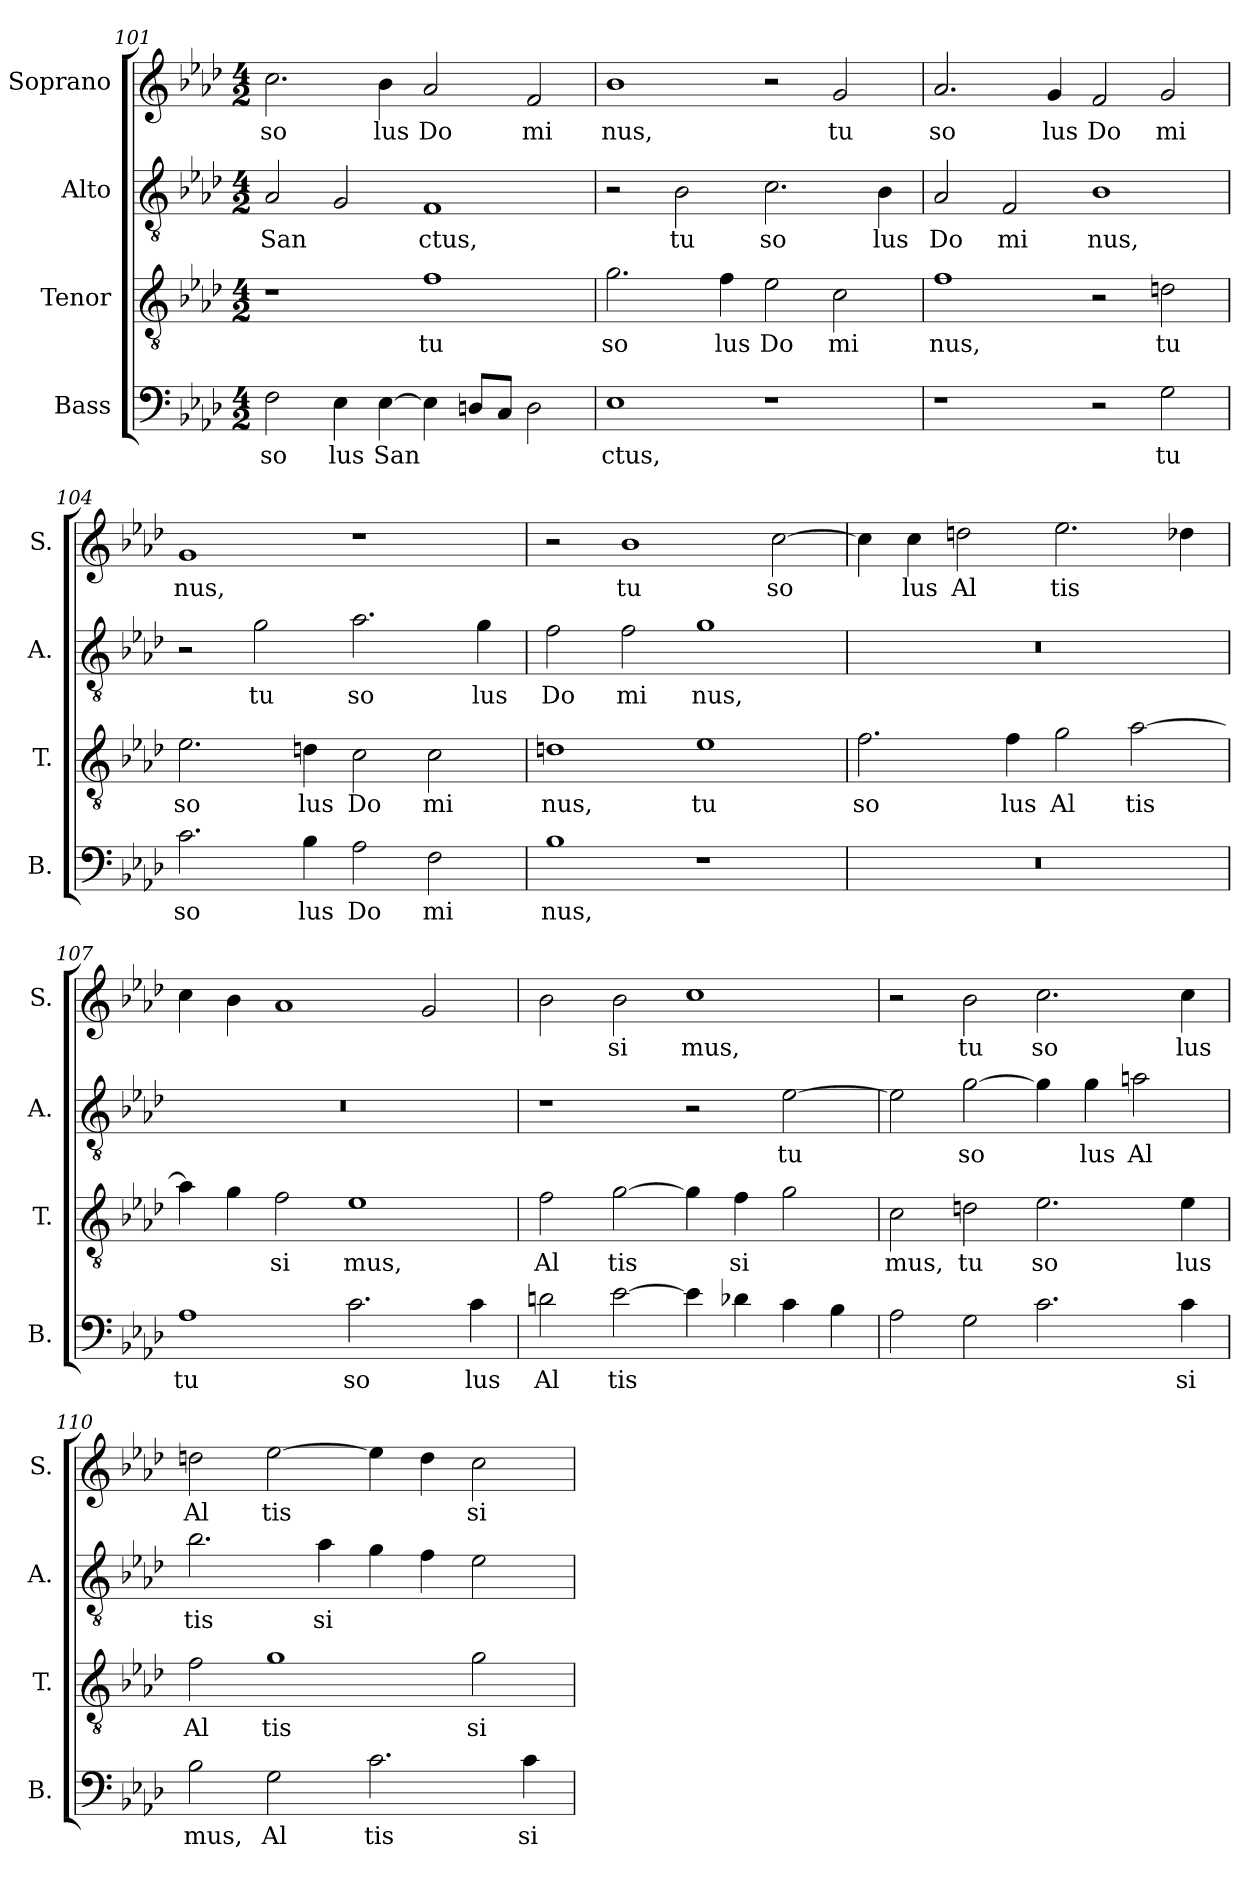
**kern	**text	**kern	**text	**kern	**text	**kern	**text
*part4	*part4	*part3	*part3	*part2	*part2	*part1	*part1
*staff4	*staff4	*staff3	*staff3	*staff2	*staff2	*staff1	*staff1
*I"Bass	*	*I"Tenor	*	*I"Alto	*	*I"Soprano	*
*I'B.	*	*I'T.	*	*I'A.	*	*I'S.	*
!!LO:LB:g=z
*clefF4	*	*clefGv2	*	*clefGv2	*	*clefG2	*
*k[b-e-a-d-]	*	*k[b-e-a-d-]	*	*k[b-e-a-d-]	*	*k[b-e-a-d-]	*
*M4/2	*	*M4/2	*	*M4/2	*	*M4/2	*
=101	=101	=101	=101	=101	=101	=101	=101
!	!LO:LY:b	!	!	!	!LO:LY:b	!	!LO:LY:b
2F\	so	1r	.	2A-/	San	2.cc\	so
!	!LO:LY:b	!	!	!	!	!	!
4E-\	lus	.	.	2G/	.	.	.
!	!LO:LY:b	!	!	!	!	!	!LO:LY:b
[4E-\	San	.	.	.	.	4b-\	lus
!	!	!	!LO:LY:b	!	!LO:LY:b	!	!LO:LY:b
4E-\]	.	1f	tu	1F	ctus,	2a-/	Do
8Dn/L	.	.	.	.	.	.	.
8C/J	.	.	.	.	.	.	.
!	!	!	!	!	!	!	!LO:LY:b
2D\	.	.	.	.	.	2f/	mi
=102	=102	=102	=102	=102	=102	=102	=102
!	!LO:LY:b	!	!LO:LY:b	!	!	!	!LO:LY:b
1E-	ctus,	2.g\	so	2r	.	1b-	nus,
!	!	!	!	!	!LO:LY:b	!	!
.	.	.	.	2B-\	tu	.	.
!	!	!	!LO:LY:b	!	!	!	!
.	.	4f\	lus	.	.	.	.
!	!	!	!LO:LY:b	!	!LO:LY:b	!	!
1r	.	2e-\	Do	2.c\	so	2r	.
!	!	!	!LO:LY:b	!	!	!	!LO:LY:b
.	.	2c\	mi	.	.	2g/	tu
!	!	!	!	!	!LO:LY:b	!	!
.	.	.	.	4B-\	lus	.	.
=103	=103	=103	=103	=103	=103	=103	=103
!	!	!	!LO:LY:b	!	!LO:LY:b	!	!LO:LY:b
1r	.	1f	nus,	2A-/	Do	2.a-/	so
!	!	!	!	!	!LO:LY:b	!	!
.	.	.	.	2F/	mi	.	.
!	!	!	!	!	!	!	!LO:LY:b
.	.	.	.	.	.	4g/	lus
!	!	!	!	!	!LO:LY:b	!	!LO:LY:b
2r	.	2r	.	1B-	nus,	2f/	Do
!	!LO:LY:b	!	!LO:LY:b	!	!	!	!LO:LY:b
2G\	tu	2dn\	tu	.	.	2g/	mi
=104	=104	=104	=104	=104	=104	=104	=104
!	!LO:LY:b	!	!LO:LY:b	!	!	!	!LO:LY:b
2.c\	so	2.e-\	so	2r	.	1g	nus,
!	!	!	!	!	!LO:LY:b	!	!
.	.	.	.	2g\	tu	.	.
!	!LO:LY:b	!	!LO:LY:b	!	!	!	!
4B-\	lus	4dn\	lus	.	.	.	.
!	!LO:LY:b	!	!LO:LY:b	!	!LO:LY:b	!	!
2A-\	Do	2c\	Do	2.a-\	so	1r	.
!	!LO:LY:b	!	!LO:LY:b	!	!	!	!
2F\	mi	2c\	mi	.	.	.	.
!	!	!	!	!	!LO:LY:b	!	!
.	.	.	.	4g\	lus	.	.
=105	=105	=105	=105	=105	=105	=105	=105
!	!LO:LY:b	!	!LO:LY:b	!	!LO:LY:b	!	!
1B-	nus,	1dn	nus,	2f\	Do	2r	.
!	!	!	!	!	!LO:LY:b	!	!LO:LY:b
.	.	.	.	2f\	mi	1b-	tu
!	!	!	!LO:LY:b	!	!LO:LY:b	!	!
1r	.	1e-	tu	1g	nus,	.	.
!	!	!	!	!	!	!	!LO:LY:b
.	.	.	.	.	.	[2cc\	so
=106	=106	=106	=106	=106	=106	=106	=106
!	!	!	!LO:LY:b	!	!	!	!
0r	.	2.f\	so	0r	.	4cc\]	.
!	!	!	!	!	!	!	!LO:LY:b
.	.	.	.	.	.	4cc\	lus
!	!	!	!	!	!	!	!LO:LY:b
.	.	.	.	.	.	2ddn\	Al
!	!	!	!LO:LY:b	!	!	!	!
.	.	4f\	lus	.	.	.	.
!	!	!	!LO:LY:b	!	!	!	!LO:LY:b
.	.	2g\	Al	.	.	2.ee-\	tis
!	!	!	!LO:LY:b	!	!	!	!
.	.	[2a-\	tis	.	.	.	.
.	.	.	.	.	.	4dd-X\	.
!!LO:LB:g=z
=107	=107	=107	=107	=107	=107	=107	=107
!	!LO:LY:b	!	!	!	!	!	!
1A-	tu	4a-\]	.	0r	.	4cc\	.
.	.	4g\	.	.	.	4b-\	.
!	!	!	!LO:LY:b	!	!	!	!
.	.	2f\	si	.	.	1a-	.
!	!LO:LY:b	!	!LO:LY:b	!	!	!	!
2.c\	so	1e-	mus,	.	.	.	.
.	.	.	.	.	.	2g/	.
!	!LO:LY:b	!	!	!	!	!	!
4c\	lus	.	.	.	.	.	.
=108	=108	=108	=108	=108	=108	=108	=108
!	!LO:LY:b	!	!LO:LY:b	!	!	!	!
2dn\	Al	2f\	Al	1r	.	2b-\	.
!	!LO:LY:b	!	!LO:LY:b	!	!	!	!LO:LY:b
[2e-\	tis	[2g\	tis	.	.	2b-\	si
!	!	!	!	!	!	!	!LO:LY:b
4e-\]	.	4g\]	.	2r	.	1cc	mus,
!	!	!	!LO:LY:b	!	!	!	!
4d-X\	.	4f\	si	.	.	.	.
!	!	!	!	!	!LO:LY:b	!	!
4c\	.	2g\	.	[2e-\	tu	.	.
4B-\	.	.	.	.	.	.	.
=109	=109	=109	=109	=109	=109	=109	=109
!	!	!	!LO:LY:b	!	!	!	!
2A-\	.	2c\	mus,	2e-\]	.	2r	.
!	!	!	!LO:LY:b	!	!LO:LY:b	!	!LO:LY:b
2G\	.	2dn\	tu	[2g\	so	2b-\	tu
!	!	!	!LO:LY:b	!	!	!	!LO:LY:b
2.c\	.	2.e-\	so	4g\]	.	2.cc\	so
!	!	!	!	!	!LO:LY:b	!	!
.	.	.	.	4g\	lus	.	.
!	!	!	!	!	!LO:LY:b	!	!
.	.	.	.	2an\	Al	.	.
!	!LO:LY:b	!	!LO:LY:b	!	!	!	!LO:LY:b
4c\	si	4e-\	lus	.	.	4cc\	lus
=110	=110	=110	=110	=110	=110	=110	=110
!	!LO:LY:b	!	!LO:LY:b	!	!LO:LY:b	!	!LO:LY:b
2B-\	mus,	2f\	Al	2.b-\	tis	2ddn\	Al
!	!LO:LY:b	!	!LO:LY:b	!	!	!	!LO:LY:b
2G\	Al	1g	tis	.	.	[2ee-\	tis
!	!	!	!	!	!LO:LY:b	!	!
.	.	.	.	4a-\	si	.	.
!	!LO:LY:b	!	!	!	!	!	!
2.c\	tis	.	.	4g\	.	4ee-\]	.
.	.	.	.	4f\	.	4dd\	.
!	!	!	!LO:LY:b	!	!	!	!LO:LY:b
.	.	2g\	si	2e-\	.	2cc\	si
!	!LO:LY:b	!	!	!	!	!	!
4c\	si	.	.	.	.	.	.
=	=	=	=	=	=	=	=
*-	*-	*-	*-	*-	*-	*-	*-
